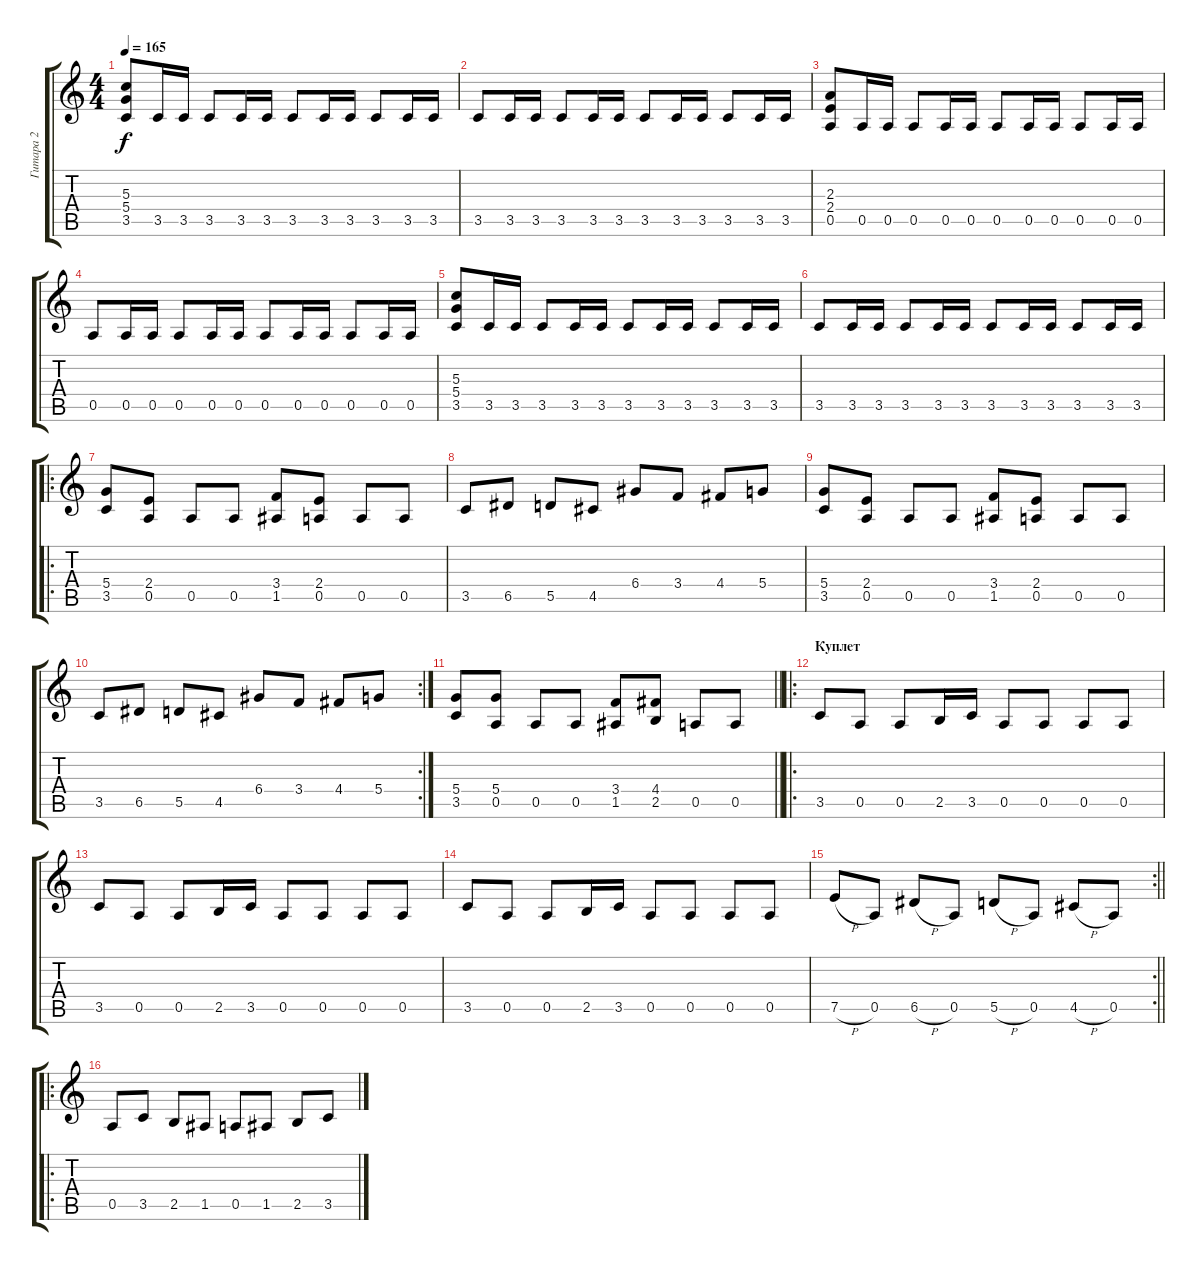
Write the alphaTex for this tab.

\track ("Гитара 2" "Гитара 2") {instrument distortionguitar}
\staff {score tabs}
\tuning (E4 B3 G3 D3 A2 E2) {hide}
\ts (4 4)
\tempo 165
\clef g2
\ks c
(5.3 5.4 3.5).8{dy f} 3.5.16 3.5.16 3.5.8 3.5.16 3.5.16 3.5.8 3.5.16 3.5.16 3.5.8 3.5.16 3.5.16 |
3.5.8 3.5.16 3.5.16 3.5.8 3.5.16 3.5.16 3.5.8 3.5.16 3.5.16 3.5.8 3.5.16 3.5.16 |
(2.3 2.4 0.5).8 0.5.16 0.5.16 0.5.8 0.5.16 0.5.16 0.5.8 0.5.16 0.5.16 0.5.8 0.5.16 0.5.16 |
0.5.8 0.5.16 0.5.16 0.5.8 0.5.16 0.5.16 0.5.8 0.5.16 0.5.16 0.5.8 0.5.16 0.5.16 |
(5.3 5.4 3.5).8 3.5.16 3.5.16 3.5.8 3.5.16 3.5.16 3.5.8 3.5.16 3.5.16 3.5.8 3.5.16 3.5.16 |
3.5.8 3.5.16 3.5.16 3.5.8 3.5.16 3.5.16 3.5.8 3.5.16 3.5.16 3.5.8 3.5.16 3.5.16 |
\ro
(5.4 3.5).8 (2.4 0.5).8 0.5.8 0.5.8 (3.4 1.5).8 (2.4 0.5).8 0.5.8 0.5.8 |
3.5.8 6.5.8 5.5.8 4.5.8 6.4.8 3.4.8 4.4.8 5.4.8 |
(5.4 3.5).8 (2.4 0.5).8 0.5.8 0.5.8 (3.4 1.5).8 (2.4 0.5).8 0.5.8 0.5.8 |
\rc 2
3.5.8 6.5.8 5.5.8 4.5.8 6.4.8 3.4.8 4.4.8 5.4.8 |
\barLineRight lightlight
(5.4 3.5).8 (5.4 0.5).8 0.5.8 0.5.8 (3.4 1.5).8 (4.4 2.5).8 0.5.8 0.5.8 |
\ro
\section ("" "Куплет")
3.5.8 0.5.8 0.5.8 2.5.16 3.5.16 0.5.8 0.5.8 0.5.8 0.5.8 |
3.5.8 0.5.8 0.5.8 2.5.16 3.5.16 0.5.8 0.5.8 0.5.8 0.5.8 |
3.5.8 0.5.8 0.5.8 2.5.16 3.5.16 0.5.8 0.5.8 0.5.8 0.5.8 |
\rc 2
\barLineRight lightlight
7.5{h}.8 0.5.8 6.5{h}.8 0.5.8 5.5{h}.8 0.5.8 4.5{h}.8 0.5.8 |
\ro
0.5.8 3.5.8 2.5.8 1.5.8 0.5.8 1.5.8 2.5.8 3.5.8
